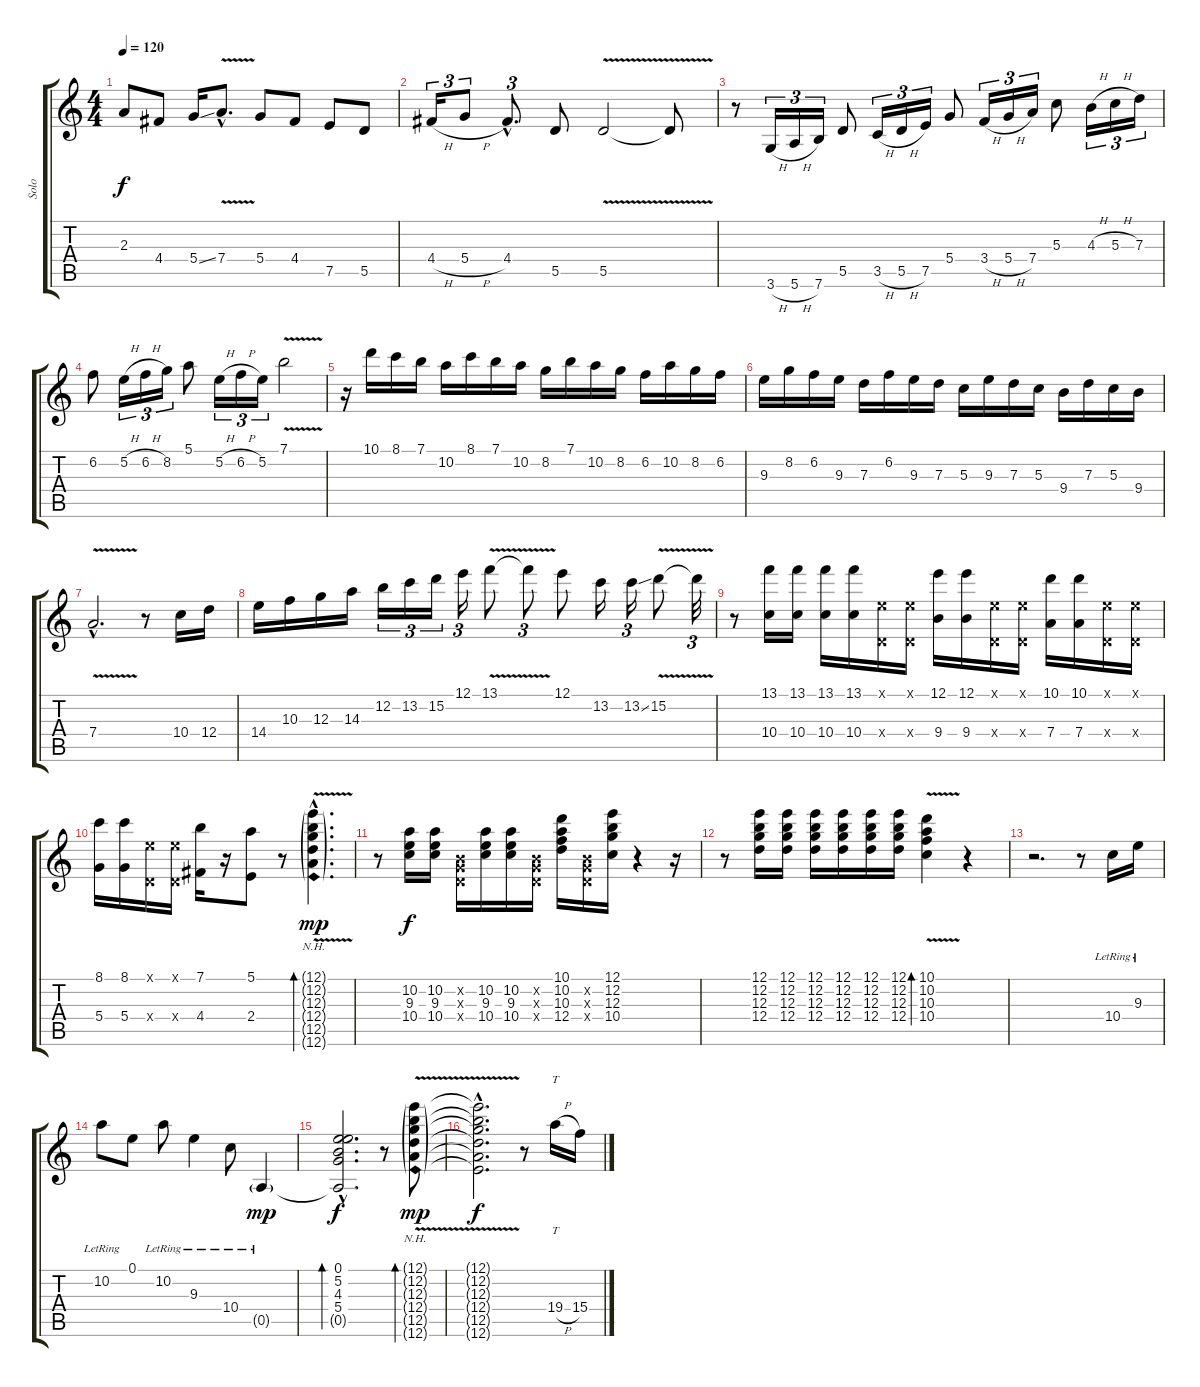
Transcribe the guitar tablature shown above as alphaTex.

\track ("Solo" "Solo") {instrument electricguitarjazz}
\staff {score tabs}
\tuning (E4 B3 G3 D3 A2 E2) {hide}
\ts (4 4)
\tempo 120
\clef g2
\ks c
2.3.8{dy f} 4.4.8 5.4{ss}.16 7.4{v hac}.8{d} 5.4.8 4.4.8 7.5.8 5.5.8 |
4.4{h}.16{tu (3 2)} 5.4{h}.8{tu (3 2)} 4.4{hac}.8{d tu (3 2)} 5.5.8 5.5{v}.2 5.5{t}.8 |
r.8{instrument electricguitarjazz} 3.6{h}.16{tu (3 2)} 5.6{h}.16{tu (3 2)} 7.6.16{tu (3 2)} 5.5.8 3.5{h}.16{tu (3 2)} 5.5{h}.16{tu (3 2)} 7.5.16{tu (3 2)} 5.4.8 3.4{h}.16{tu (3 2)} 5.4{h}.16{tu (3 2)} 7.4.16{tu (3 2)} 5.3.8 4.3{h}.16{tu (3 2)} 5.3{h}.16{tu (3 2)} 7.3.16{tu (3 2)} |
6.2.8 5.2{h}.16{tu (3 2)} 6.2{h}.16{tu (3 2)} 8.2.16{tu (3 2)} 5.1.8 5.2{h}.16{tu (3 2)} 6.2{h}.16{tu (3 2)} 5.2.16{tu (3 2)} 7.1{v}.2 |
r.16 10.1.16 8.1.16 7.1.16 10.2.16 8.1.16 7.1.16 10.2.16 8.2.16 7.1.16 10.2.16 8.2.16 6.2.16 10.2.16 8.2.16 6.2.16 |
9.3.16 8.2.16 6.2.16 9.3.16 7.3.16 6.2.16 9.3.16 7.3.16 5.3.16 9.3.16 7.3.16 5.3.16 9.4.16 7.3.16 5.3.16 9.4.16 |
7.4{v hac}.2{d} r.8 10.4.16 12.4.16 |
14.4.16 10.3.16 12.3.16 14.3.16 12.2.16{tu (3 2)} 13.2.16{tu (3 2)} 15.2.16{tu (3 2)} 12.1.16{tu (3 2)} 13.1{v}.8 13.1{t}.8{tu (3 2)} 12.1.8 13.2.16 13.2{ss}.16{tu (3 2)} 15.2{v}.8 15.2{t}.32{tu (3 2)} |
r.8 (13.1 10.4).16 (13.1 10.4).16 (13.1 10.4).16 (13.1 10.4).16 (0.1{x} 0.4{x}).16 (0.1{x} 0.4{x}).16 (12.1 9.4).16 (12.1 9.4).16 (0.1{x} 0.4{x}).16 (0.1{x} 0.4{x}).16 (10.1 7.4).16 (10.1 7.4).16 (0.1{x} 0.4{x}).16 (0.1{x} 0.4{x}).16 |
(8.1 5.4).16 (8.1 5.4).16 (0.1{x} 0.4{x}).16 (0.1{x} 0.4{x}).16 (7.1 4.4).16 r.16 (5.1 2.4).8 r.8 (12.1{v g hac} 12.2{v g hac} 12.3{v g hac} 12.4{v g hac} 12.5{v g hac} 12.6{nh v g hac}).4{d bd 60 dy mp} |
r.8 (10.2 9.3 10.4).16{dy f} (10.2 9.3 10.4).16 (0.2{x} 0.3{x} 0.4{x}).16 (10.2 9.3 10.4).16 (10.2 9.3 10.4).16 (0.2{x} 0.3{x} 0.4{x}).16 (10.1 10.2 10.3 12.4).16 (0.2{x} 0.3{x} 0.4{x}).16 (12.1 12.2 12.3 10.4).16 r.4 r.16 |
r.8 (12.1 12.2 12.3 12.4).16 (12.1 12.2 12.3 12.4).16 (12.1 12.2 12.3 12.4).16 (12.1 12.2 12.3 12.4).16 (12.1 12.2 12.3 12.4).16 (12.1 12.2 12.3 12.4).16 (10.1{v} 10.2{v} 10.3{v} 10.4{v}).4{bd 60} r.4 |
r.2{d} r.8 10.4{lr}.16 9.3{lr}.16 |
10.2{lr}.8 0.1.8 10.2{lr}.8 9.3{lr}.4 10.4{lr}.8 0.5{g lr}.4{dy mp} |
(0.1{hac} 5.2{hac} 4.3{hac} 5.4{hac} 0.5{hac t}).2{d bd 120 dy f} r.8 (12.1{v g} 12.2{v g} 12.3{v g} 12.4{v g} 12.5{v g} 12.6{nh v g}).8{bd 120 dy mp} |
(12.1{hac t} 12.2{hac t} 12.3{hac t} 12.4{hac t} 12.5{hac t} 12.6{hac t}).2{d dy f} r.8 19.4{h}.16{tt} 15.4.16
